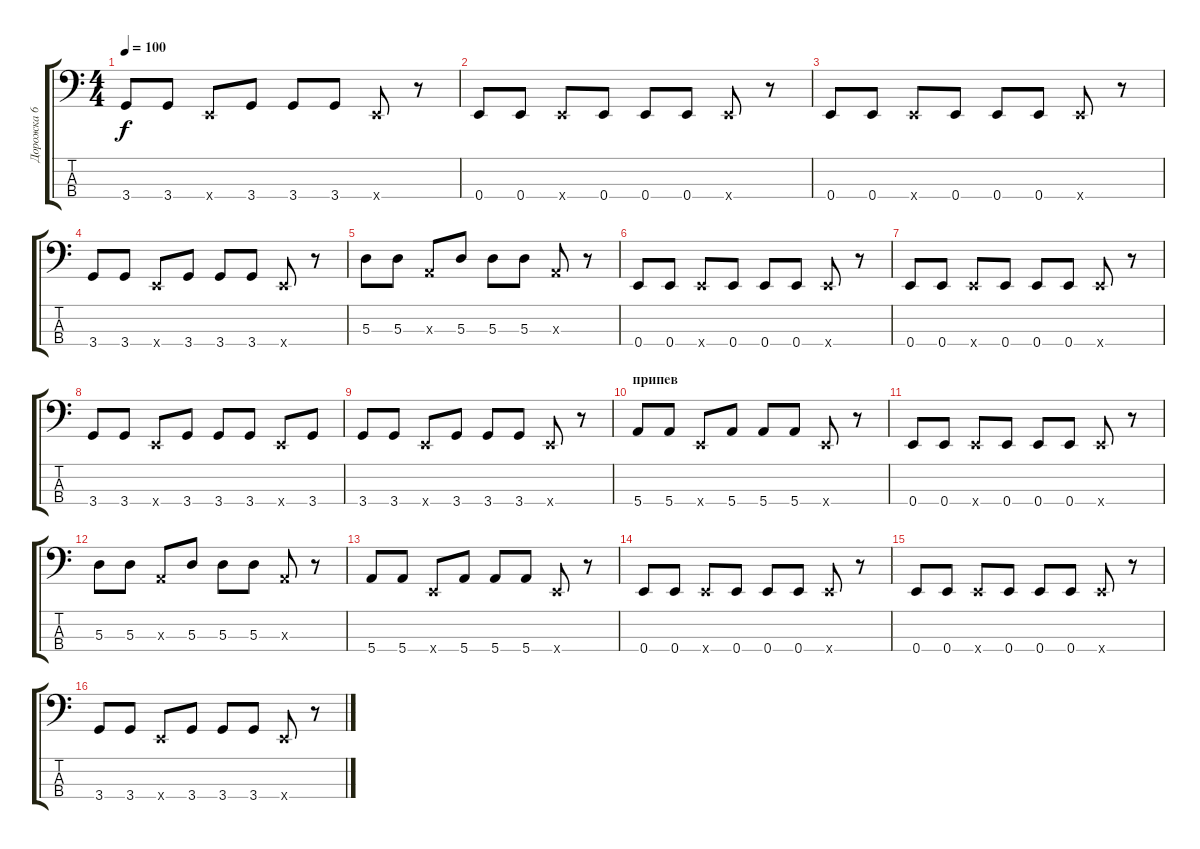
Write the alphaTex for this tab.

\track ("Дорожка 6" "Дорожка 6") {instrument electricbassfinger}
\staff {score tabs}
\tuning (G2 D2 A1 E1) {hide}
\ts (4 4)
\tempo 100
\clef f4
\ks c
3.4.8{dy f} 3.4.8 0.4{x}.8 3.4.8 3.4.8 3.4.8 0.4{x}.8 r.8 |
0.4.8 0.4.8 0.4{x}.8 0.4.8 0.4.8 0.4.8 0.4{x}.8 r.8 |
0.4.8 0.4.8 0.4{x}.8 0.4.8 0.4.8 0.4.8 0.4{x}.8 r.8 |
3.4.8 3.4.8 0.4{x}.8 3.4.8 3.4.8 3.4.8 0.4{x}.8 r.8 |
5.3.8 5.3.8 0.3{x}.8 5.3.8 5.3.8 5.3.8 0.3{x}.8 r.8 |
0.4.8 0.4.8 0.4{x}.8 0.4.8 0.4.8 0.4.8 0.4{x}.8 r.8 |
0.4.8 0.4.8 0.4{x}.8 0.4.8 0.4.8 0.4.8 0.4{x}.8 r.8 |
3.4.8 3.4.8 0.4{x}.8 3.4.8 3.4.8 3.4.8 0.4{x}.8 3.4.8 |
3.4.8 3.4.8 0.4{x}.8 3.4.8 3.4.8 3.4.8 0.4{x}.8 r.8 |
\section ("" "припев")
5.4.8 5.4.8 0.4{x}.8 5.4.8 5.4.8 5.4.8 0.4{x}.8 r.8 |
0.4.8 0.4.8 0.4{x}.8 0.4.8 0.4.8 0.4.8 0.4{x}.8 r.8 |
5.3.8 5.3.8 0.3{x}.8 5.3.8 5.3.8 5.3.8 0.3{x}.8 r.8 |
5.4.8 5.4.8 0.4{x}.8 5.4.8 5.4.8 5.4.8 0.4{x}.8 r.8 |
0.4.8 0.4.8 0.4{x}.8 0.4.8 0.4.8 0.4.8 0.4{x}.8 r.8 |
0.4.8 0.4.8 0.4{x}.8 0.4.8 0.4.8 0.4.8 0.4{x}.8 r.8 |
3.4.8 3.4.8 0.4{x}.8 3.4.8 3.4.8 3.4.8 0.4{x}.8 r.8
